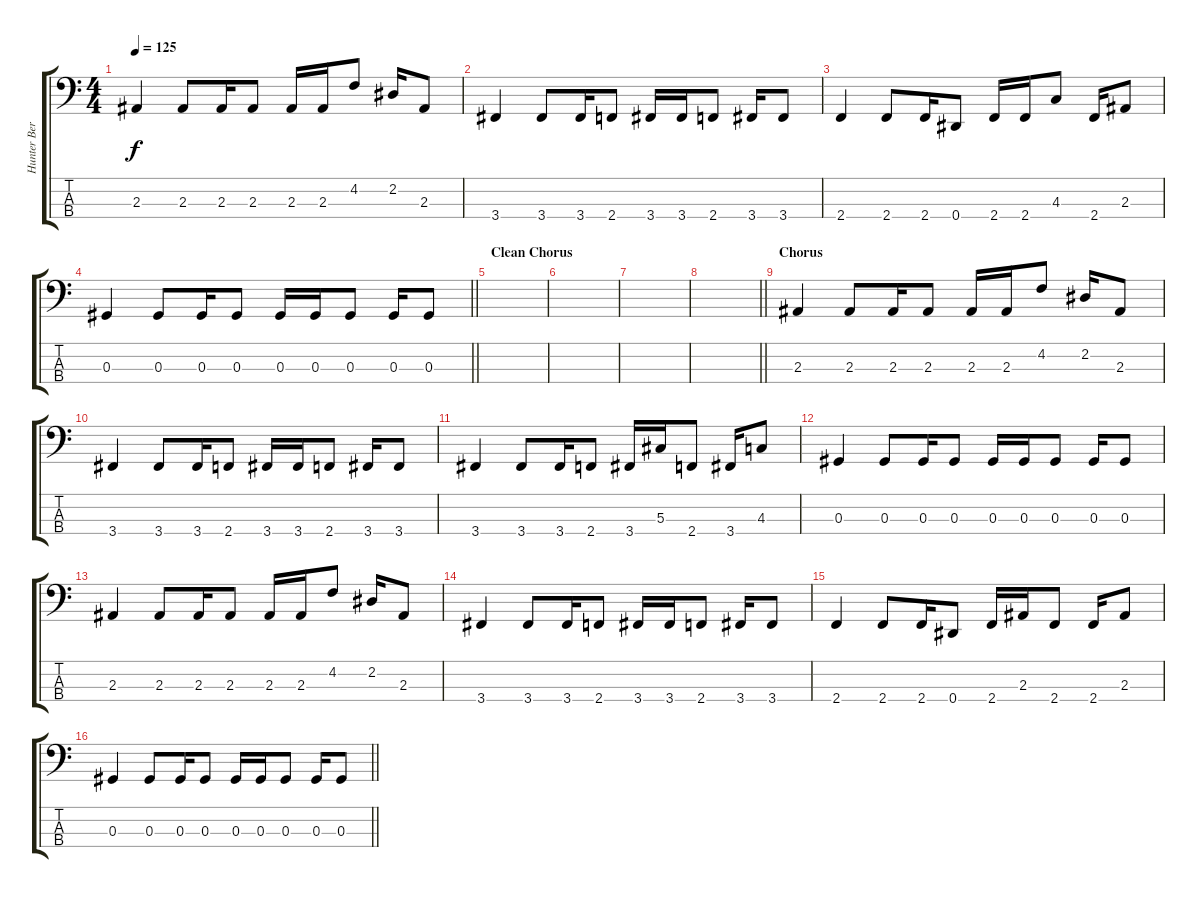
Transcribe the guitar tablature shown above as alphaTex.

\track ("Hunter Bergan" "Hunter Ber") {instrument electricbasspick}
\staff {score tabs}
\tuning (Gb2 Db2 Ab1 Eb1) {hide}
\ts (4 4)
\tempo 125
\clef f4
\ks c
2.3.4{dy f} 2.3.8 2.3.16 2.3.8 2.3.16 2.3.16 4.2.8 2.2.16 2.3.8 |
3.4.4 3.4.8 3.4.16 2.4.8 3.4.16 3.4.16 2.4.8 3.4.16 3.4.8 |
2.4.4 2.4.8 2.4.16 0.4.8 2.4.16 2.4.16 4.3.8 2.4.16 2.3.8 |
\barLineRight lightlight
0.3.4 0.3.8 0.3.16 0.3.8 0.3.16 0.3.16 0.3.8 0.3.16 0.3.8 |
\section ("" "Clean Chorus")
|
|
|
\barLineRight lightlight
|
\section ("" "Chorus")
2.3.4 2.3.8 2.3.16 2.3.8 2.3.16 2.3.16 4.2.8 2.2.16 2.3.8 |
3.4.4 3.4.8 3.4.16 2.4.8 3.4.16 3.4.16 2.4.8 3.4.16 3.4.8 |
3.4.4 3.4.8 3.4.16 2.4.8 3.4.16 5.3.16 2.4.8 3.4.16 4.3.8 |
0.3.4 0.3.8 0.3.16 0.3.8 0.3.16 0.3.16 0.3.8 0.3.16 0.3.8 |
2.3.4 2.3.8 2.3.16 2.3.8 2.3.16 2.3.16 4.2.8 2.2.16 2.3.8 |
3.4.4 3.4.8 3.4.16 2.4.8 3.4.16 3.4.16 2.4.8 3.4.16 3.4.8 |
2.4.4 2.4.8 2.4.16 0.4.8 2.4.16 2.3.16 2.4.8 2.4.16 2.3.8 |
\barLineRight lightlight
0.3.4 0.3.8 0.3.16 0.3.8 0.3.16 0.3.16 0.3.8 0.3.16 0.3.8
